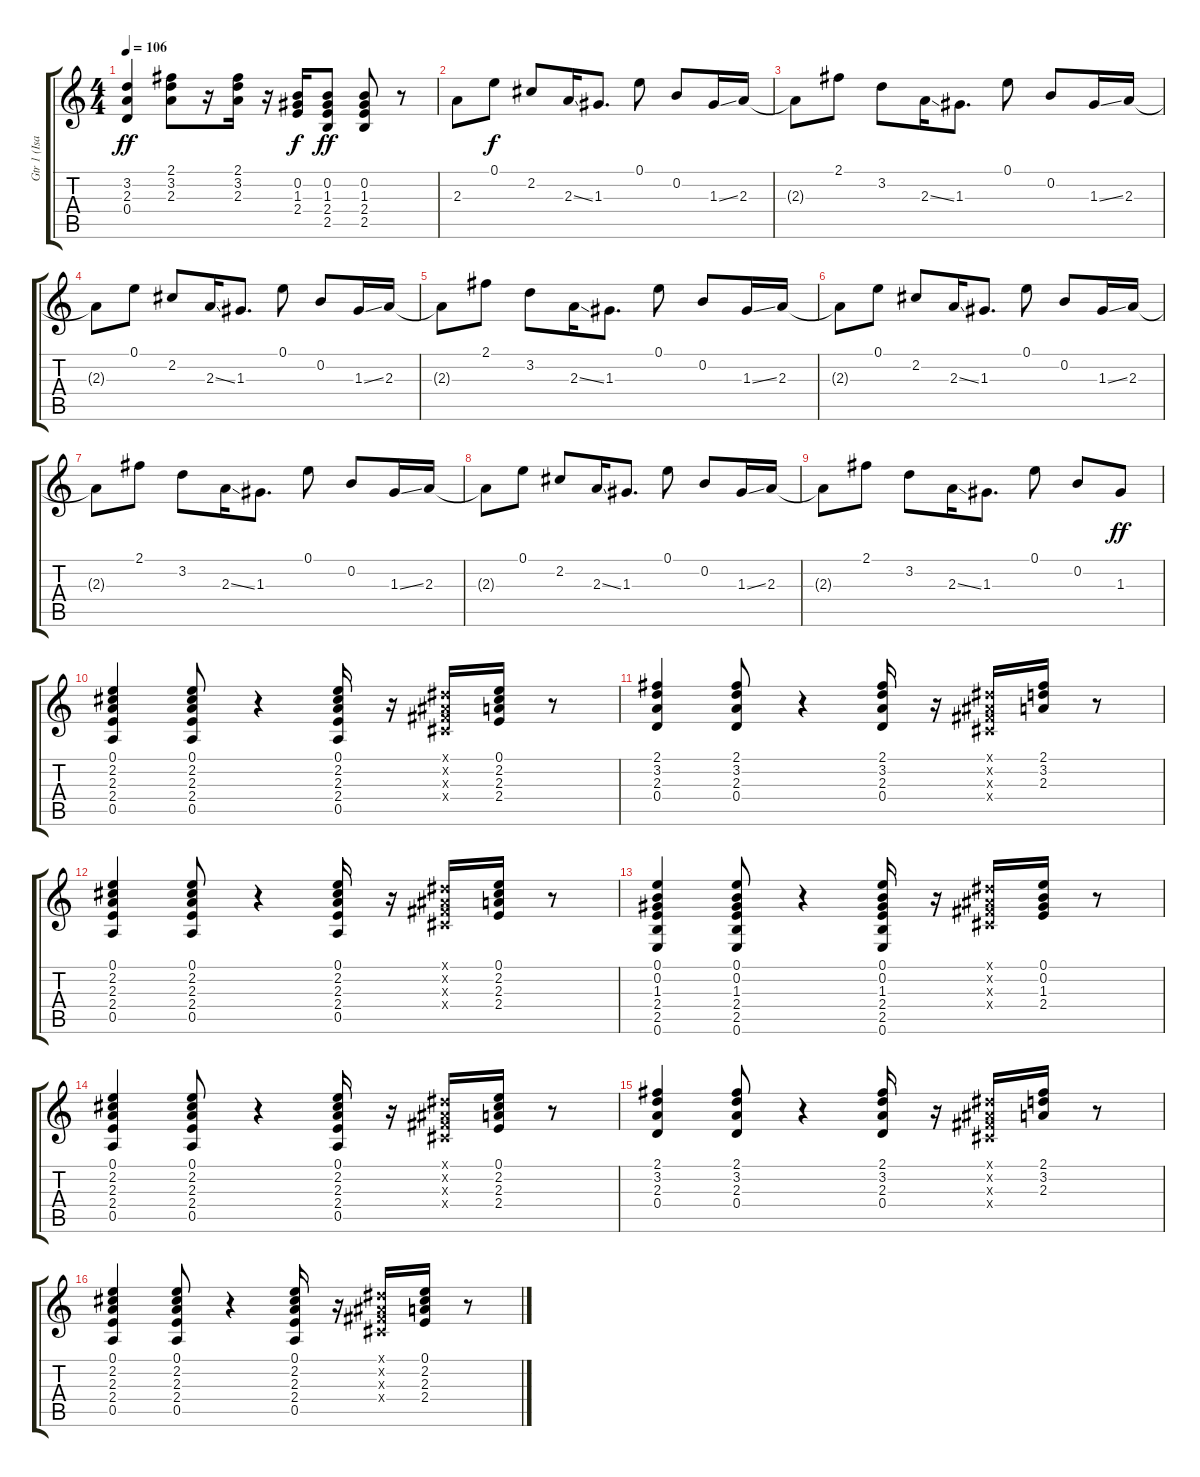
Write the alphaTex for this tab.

\track ("Gtr 1 (Isaac)" "Gtr 1 (Isa") {instrument distortionguitar}
\staff {score tabs}
\tuning (E4 B3 G3 D3 A2 E2) {hide}
\ts (4 4)
\tempo 106
\clef g2
\ks c
(3.2 2.3 0.4).4{dy ff} (2.1 3.2 2.3).8 r.16 (2.1 3.2 2.3).16 r.16 (0.2 1.3 2.4).16{dy f} (0.2 1.3 2.4 2.5).8{dy ff} (0.2 1.3 2.4 2.5).8 r.8 |
2.3.8 0.1.8{dy f} 2.2.8 2.3{ss}.16 1.3.8{d} 0.1.8 0.2.8 1.3{ss}.16 2.3.16 |
2.3{t}.8 2.1.8 3.2.8 2.3{ss}.16 1.3.8{d} 0.1.8 0.2.8 1.3{ss}.16 2.3.16 |
2.3{t}.8 0.1.8 2.2.8 2.3{ss}.16 1.3.8{d} 0.1.8 0.2.8 1.3{ss}.16 2.3.16 |
2.3{t}.8 2.1.8 3.2.8 2.3{ss}.16 1.3.8{d} 0.1.8 0.2.8 1.3{ss}.16 2.3.16 |
2.3{t}.8 0.1.8 2.2.8 2.3{ss}.16 1.3.8{d} 0.1.8 0.2.8 1.3{ss}.16 2.3.16 |
2.3{t}.8 2.1.8 3.2.8 2.3{ss}.16 1.3.8{d} 0.1.8 0.2.8 1.3{ss}.16 2.3.16 |
2.3{t}.8 0.1.8 2.2.8 2.3{ss}.16 1.3.8{d} 0.1.8 0.2.8 1.3{ss}.16 2.3.16 |
2.3{t}.8 2.1.8 3.2.8 2.3{ss}.16 1.3.8{d} 0.1.8 0.2.8 1.3.8{dy ff} |
(0.1 2.2 2.3 2.4 0.5).4{volume 8} (0.1 2.2 2.3 2.4 0.5).8 r.4 (0.1 2.2 2.3 2.4 0.5).16 r.16 (-1.1{x} -1.2{x} -1.3{x} -1.4{x}).16 (0.1 2.2 2.3 2.4).16 r.8 |
(2.1 3.2 2.3 0.4).4 (2.1 3.2 2.3 0.4).8 r.4 (2.1 3.2 2.3 0.4).16 r.16 (-1.1{x} -1.2{x} -1.3{x} -1.4{x}).16 (2.1 3.2 2.3).16 r.8 |
(0.1 2.2 2.3 2.4 0.5).4 (0.1 2.2 2.3 2.4 0.5).8 r.4 (0.1 2.2 2.3 2.4 0.5).16 r.16 (-1.1{x} -1.2{x} -1.3{x} -1.4{x}).16 (0.1 2.2 2.3 2.4).16 r.8 |
(0.1 0.2 1.3 2.4 2.5 0.6).4 (0.1 0.2 1.3 2.4 2.5 0.6).8 r.4 (0.1 0.2 1.3 2.4 2.5 0.6).16 r.16 (-1.1{x} -1.2{x} -1.3{x} -1.4{x}).16 (0.1 0.2 1.3 2.4).16 r.8 |
(0.1 2.2 2.3 2.4 0.5).4 (0.1 2.2 2.3 2.4 0.5).8 r.4 (0.1 2.2 2.3 2.4 0.5).16 r.16 (-1.1{x} -1.2{x} -1.3{x} -1.4{x}).16 (0.1 2.2 2.3 2.4).16 r.8 |
(2.1 3.2 2.3 0.4).4 (2.1 3.2 2.3 0.4).8 r.4 (2.1 3.2 2.3 0.4).16 r.16 (-1.1{x} -1.2{x} -1.3{x} -1.4{x}).16 (2.1 3.2 2.3).16 r.8 |
(0.1 2.2 2.3 2.4 0.5).4 (0.1 2.2 2.3 2.4 0.5).8 r.4 (0.1 2.2 2.3 2.4 0.5).16 r.16 (-1.1{x} -1.2{x} -1.3{x} -1.4{x}).16 (0.1 2.2 2.3 2.4).16 r.8
